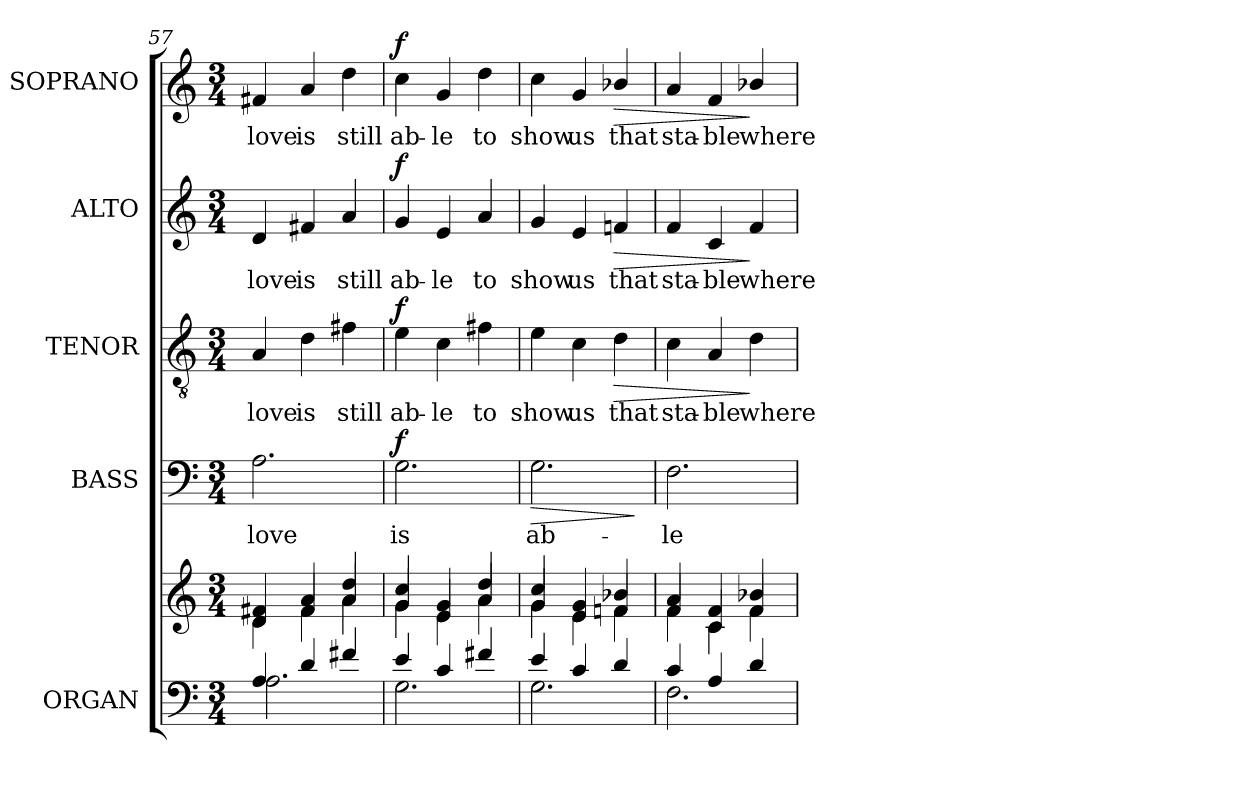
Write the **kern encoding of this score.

**kern	**kern	**kern	**text	**dynam	**kern	**text	**dynam	**kern	**text	**dynam	**kern	**text	**dynam
*part5	*part5	*part4	*part4	*part4	*part3	*part3	*part3	*part2	*part2	*part2	*part1	*part1	*part1
*staff6	*staff5	*staff4	*staff4	*staff4	*staff3	*staff3	*staff3	*staff2	*staff2	*staff2	*staff1	*staff1	*staff1
*I"ORGAN	*	*I"BASS	*	*	*I"TENOR	*	*	*I"ALTO	*	*	*I"SOPRANO	*	*
*I'Org.	*	*I'B.	*	*	*I'T.	*	*	*I'A.	*	*	*I'S.	*	*
*clefF4	*clefG2	*clefF4	*	*	*clefGv2	*	*	*clefG2	*	*	*clefG2	*	*
*	*	*	*	*	*ITrd7c12	*	*	*	*	*	*	*	*
*k[]	*k[]	*k[]	*	*	*k[]	*	*	*k[]	*	*	*k[]	*	*
*C:	*C:	*C:	*	*	*C:	*	*	*C:	*	*	*C:	*	*
*M3/4	*M3/4	*M3/4	*	*	*M3/4	*	*	*M3/4	*	*	*M3/4	*	*
=57	=57	=57	=57	=57	=57	=57	=57	=57	=57	=57	=57	=57	=57
*^	*^	*	*	*	*	*	*	*	*	*	*	*	*
*	*	*	*^	*	*	*	*	*	*	*	*	*	*	*	*
!	!	!	!	!	!	!LO:LY:b:color=#000000	!	!	!	!	!	!	!	!	!	!
!	!	!	!	!	!	!	!	!	!LO:LY:b:color=#000000	!	!	!	!	!	!	!
!	!	!	!	!	!	!	!	!	!	!	!	!LO:LY:b:color=#000000	!	!	!	!
!	!	!	!	!	!	!	!	!	!	!	!	!	!	!	!LO:LY:b:color=#000000	!
4Ai/	2.Ai\	4f#Xi/	4di\	4di/	2.Ai\	love	.	4AAi/	love	.	4di/	love	.	4f#Xi/	love	.
!	!	!	!	!	!	!	!	!	!LO:LY:b:color=#000000	!	!	!	!	!	!	!
!	!	!	!	!	!	!	!	!	!	!	!	!LO:LY:b:color=#000000	!	!	!	!
!	!	!	!	!	!	!	!	!	!	!	!	!	!	!	!LO:LY:b:color=#000000	!
4di/	.	4ai/	4f#i\	4f#i/	.	.	.	4Di\	is	.	4f#Xi/	is	.	4ai/	is	.
!	!	!	!	!	!	!	!	!	!LO:LY:b:color=#000000	!	!	!	!	!	!	!
!	!	!	!	!	!	!	!	!	!	!	!	!LO:LY:b:color=#000000	!	!	!	!
!	!	!	!	!	!	!	!	!	!	!	!	!	!	!	!LO:LY:b:color=#000000	!
4f#Xi/	.	4ddi/	4ai\	4ai/	.	.	.	4F#Xi\	still	.	4ai/	still	.	4ddi\	still	.
=58	=58	=58	=58	=58	=58	=58	=58	=58	=58	=58	=58	=58	=58	=58	=58	=58
!	!	!	!	!	!	!LO:LY:b:color=#000000	!	!	!	!	!	!	!	!	!	!
!	!	!	!	!	!	!	!	!	!LO:LY:b:color=#000000	!	!	!	!	!	!	!
!	!	!	!	!	!	!	!	!	!	!	!	!LO:LY:b:color=#000000	!	!	!	!
!	!	!	!	!	!	!	!	!	!	!	!	!	!	!	!LO:LY:b:color=#000000	!
4ei/	2.Gi\	4cci/	4gi\	4gi/	2.Gi\	is	f	4Ei\	ab-	f	4gi/	ab-	f	4cci\	ab-	f
!	!	!	!	!	!	!	!	!	!LO:LY:b:color=#000000	!	!	!	!	!	!	!
!	!	!	!	!	!	!	!	!	!	!	!	!LO:LY:b:color=#000000	!	!	!	!
!	!	!	!	!	!	!	!	!	!	!	!	!	!	!	!LO:LY:b:color=#000000	!
4ci/	.	4gi/	4ei\	4ei/	.	.	.	4Ci\	-le	.	4ei/	-le	.	4gi/	-le	.
!	!	!	!	!	!	!	!	!	!LO:LY:b:color=#000000	!	!	!	!	!	!	!
!	!	!	!	!	!	!	!	!	!	!	!	!LO:LY:b:color=#000000	!	!	!	!
!	!	!	!	!	!	!	!	!	!	!	!	!	!	!	!LO:LY:b:color=#000000	!
4f#Xi/	.	4ddi/	4ai\	4ai/	.	.	.	4F#Xi\	to	.	4ai/	to	.	4ddi\	to	.
!!LO:LB:g=z
=59	=59	=59	=59	=59	=59	=59	=59	=59	=59	=59	=59	=59	=59	=59	=59	=59
!	!	!	!	!	!	!LO:LY:b:color=#000000	!LO:HP:b	!	!	!	!	!	!	!	!	!
!	!	!	!	!	!	!	!	!	!LO:LY:b:color=#000000	!	!	!	!	!	!	!
!	!	!	!	!	!	!	!	!	!	!	!	!LO:LY:b:color=#000000	!	!	!	!
!	!	!	!	!	!	!	!	!	!	!	!	!	!	!	!LO:LY:b:color=#000000	!
4ei/	2.Gi\	4cci/	4gi\	4gi/	2.Gi\	ab-	>	4Ei\	show	.	4gi/	show	.	4cci\	show	.
!	!	!	!	!	!	!	!	!	!LO:LY:b:color=#000000	!	!	!	!	!	!	!
!	!	!	!	!	!	!	!	!	!	!	!	!LO:LY:b:color=#000000	!	!	!	!
!	!	!	!	!	!	!	!	!	!	!	!	!	!	!	!LO:LY:b:color=#000000	!
4ci/	.	4gi/	4ei\	4ei/	.	.	.	4Ci\	us	.	4ei/	us	.	4gi/	us	.
!	!	!	!	!	!	!	!	!	!LO:LY:b:color=#000000	!LO:HP:b	!	!	!	!	!	!
!	!	!	!	!	!	!	!	!	!	!	!	!LO:LY:b:color=#000000	!LO:HP:b	!	!	!
!	!	!	!	!	!	!	!	!	!	!	!	!	!	!	!LO:LY:b:color=#000000	!LO:HP:b
4di/	.	4b-Xi/	4fi\	4fni/	.	.	.	4Di\	that	>	4fni/	that	>	4b-Xi/	that	>
*v	*v	*	*	*	*	*	*	*	*	*	*	*	*	*	*	*
*	*v	*v	*v	*	*	*	*	*	*	*	*	*	*	*	*
.	.	.	.	]	.	.	.	.	.	.	.	.	.
=60	=60	=60	=60	=60	=60	=60	=60	=60	=60	=60	=60	=60	=60
*^	*^	*	*	*	*	*	*	*	*	*	*	*	*
*	*	*	*^	*	*	*	*	*	*	*	*	*	*	*	*
!	!	!	!	!	!	!LO:LY:b:color=#000000	!	!	!	!	!	!	!	!	!	!
!	!	!	!	!	!	!	!	!	!LO:LY:b:color=#000000	!	!	!	!	!	!	!
!	!	!	!	!	!	!	!	!	!	!	!	!LO:LY:b:color=#000000	!	!	!	!
!	!	!	!	!	!	!	!	!	!	!	!	!	!	!	!LO:LY:b:color=#000000	!
4ci/	2.Fi\	4ai/	4fi\	4fi/	2.Fi\	-le	.	4Ci\	sta-	.	4fi/	sta-	.	4ai/	sta-	.
!	!	!	!	!	!	!	!	!	!LO:LY:b:color=#000000	!	!	!	!	!	!	!
!	!	!	!	!	!	!	!	!	!	!	!	!LO:LY:b:color=#000000	!	!	!	!
!	!	!	!	!	!	!	!	!	!	!	!	!	!	!	!LO:LY:b:color=#000000	!
4Ai/	.	4fi/	4ci\	4ci/	.	.	.	4AAi/	-ble	.	4ci/	-ble	.	4fi/	-ble	.
!	!	!	!	!	!	!	!	!	!LO:LY:b:color=#000000	!	!	!	!	!	!	!
!	!	!	!	!	!	!	!	!	!	!	!	!LO:LY:b:color=#000000	!	!	!	!
!	!	!	!	!	!	!	!	!	!	!	!	!	!	!	!LO:LY:b:color=#000000	!
4di/	.	4b-Xi/	4fi\	4fi/	.	.	.	4Di\	where	]	4fi/	where	]	4b-Xi/	where	]
*v	*v	*	*	*	*	*	*	*	*	*	*	*	*	*	*	*
*	*v	*v	*v	*	*	*	*	*	*	*	*	*	*	*	*
=	=	=	=	=	=	=	=	=	=	=	=	=	=
*-	*-	*-	*-	*-	*-	*-	*-	*-	*-	*-	*-	*-	*-
